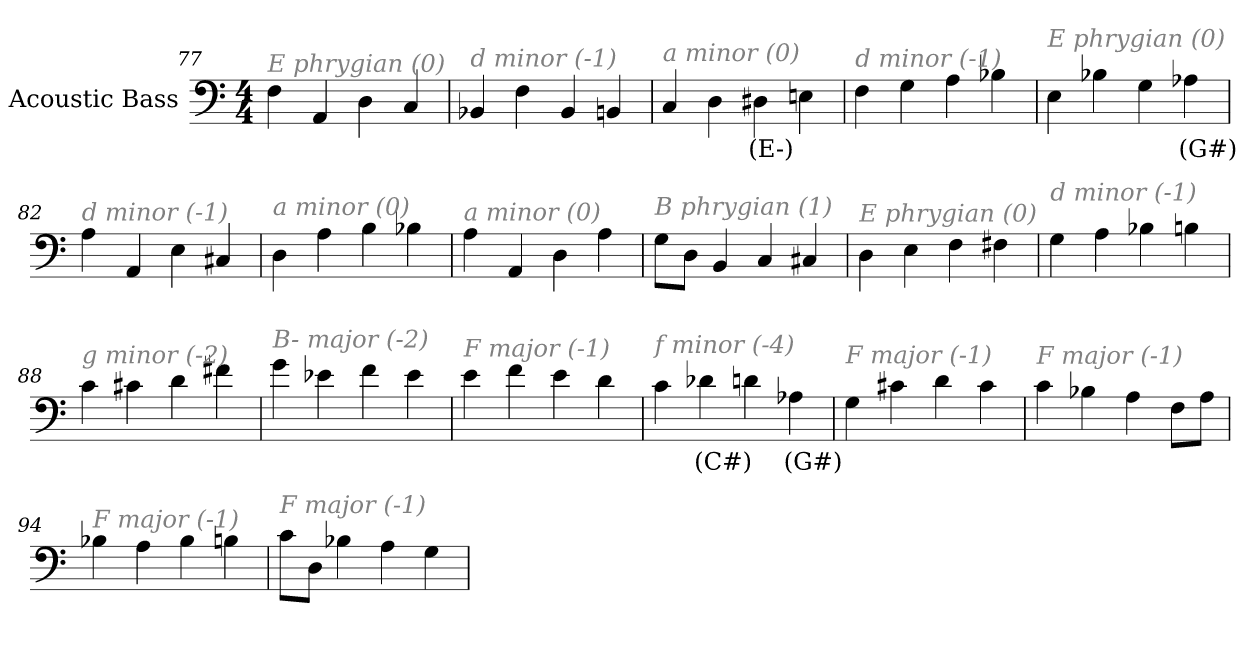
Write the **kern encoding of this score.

**kern	**text
*part1	*part1
*staff1	*staff1
*I"Acoustic Bass	*
*clefF4	*
*ITrd7c12	*
*k[]	*
*C:	*
*M4/4	*
=77	=77
!LO:TX:i:color=#808080:t=E phrygian (0)	!
4FF	.
4AAA	.
4DD	.
4CC	.
=78	=78
!LO:TX:i:color=#808080:t=d minor (-1)	!
4BBB-X	.
4FF	.
4BBB-	.
4BBBn	.
=79	=79
!LO:TX:i:color=#808080:t=a minor (0)	!
4CC	.
4DD	.
4DD#Xi	(E-)
4EEn	.
=80	=80
!LO:TX:i:color=#808080:t=d minor (-1)	!
4FF	.
4GG	.
4AA	.
4BB-X	.
=81	=81
!LO:TX:i:color=#808080:t=E phrygian (0)	!
4EE	.
4BB-X	.
4GG	.
4AA-Xi	(G#)
=82	=82
!LO:TX:i:color=#808080:t=d minor (-1)	!
4AA	.
4AAA	.
4EE	.
4CC#X	.
=83	=83
!LO:TX:i:color=#808080:t=a minor (0)	!
4DD	.
4AA	.
4BB	.
4BB-X	.
=84	=84
!LO:TX:i:color=#808080:t=a minor (0)	!
4AA	.
4AAA	.
4DD	.
4AA	.
=85	=85
!LO:TX:i:color=#808080:t=B phrygian (1)	!
8GGL	.
8DDJ	.
4BBB	.
4CC	.
4CC#X	.
=86	=86
!LO:TX:i:color=#808080:t=E phrygian (0)	!
4DD	.
4EE	.
4FF	.
4FF#X	.
=87	=87
!LO:TX:i:color=#808080:t=d minor (-1)	!
4GG	.
4AA	.
4BB-X	.
4BBn	.
=88	=88
!LO:TX:i:color=#808080:t=g minor (-2)	!
4C	.
4C#X	.
4D	.
4F#X	.
=89	=89
!LO:TX:i:color=#808080:t=B- major (-2)	!
4G	.
4E-X	.
4F	.
4E-	.
=90	=90
!LO:TX:i:color=#808080:t=F major (-1)	!
4E	.
4F	.
4E	.
4D	.
=91	=91
!LO:TX:i:color=#808080:t=f minor (-4)	!
4C	.
4D-Xi	(C#)
4D	.
4AA-Xi	(G#)
=92	=92
!LO:TX:i:color=#808080:t=F major (-1)	!
4GG	.
4C#X	.
4D	.
4C#	.
=93	=93
!LO:TX:i:color=#808080:t=F major (-1)	!
4C	.
4BB-X	.
4AA	.
8FFL	.
8AAJ	.
=94	=94
!LO:TX:i:color=#808080:t=F major (-1)	!
4BB-X	.
4AA	.
4BB-	.
4BBn	.
=95	=95
!LO:TX:i:color=#808080:t=F major (-1)	!
8CL	.
8DDJ	.
4BB-X	.
4AA	.
4GG	.
=	=
*-	*-
